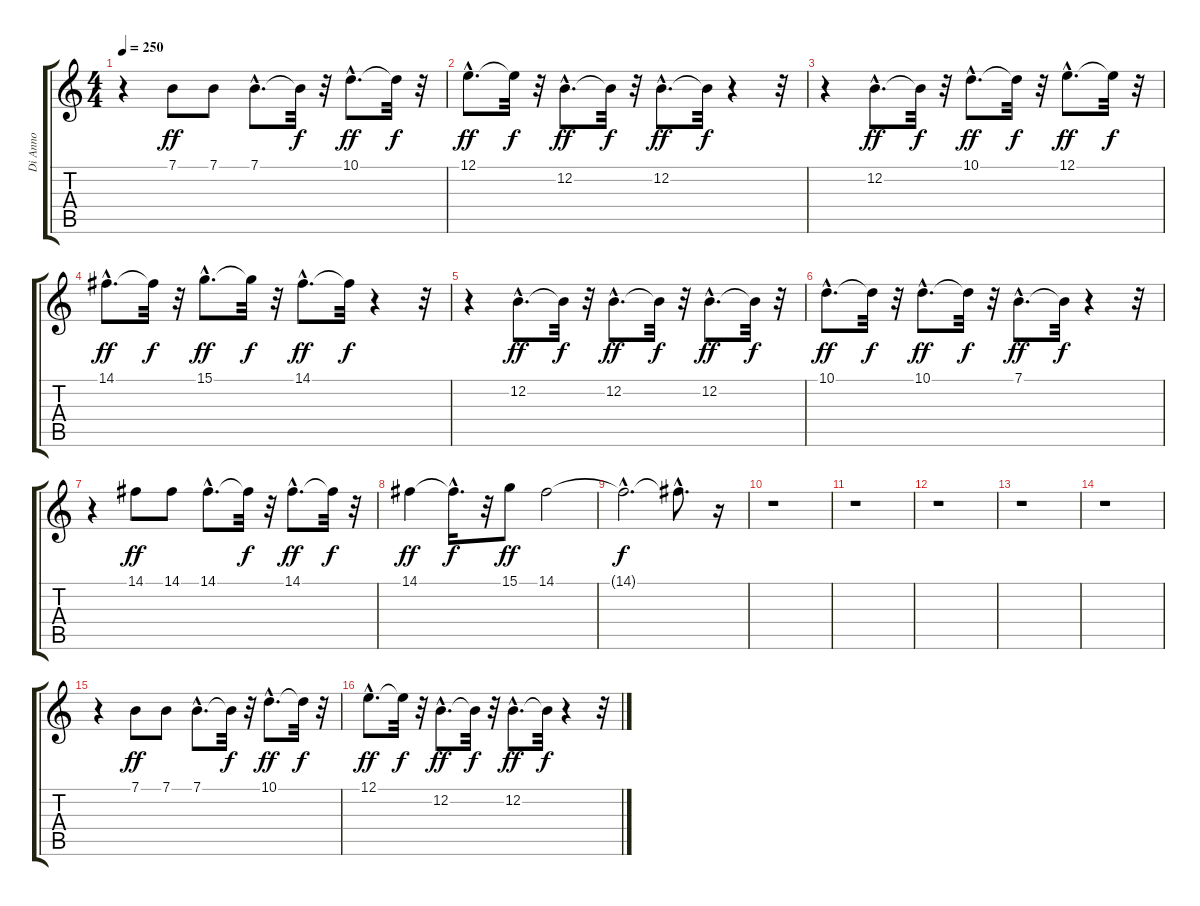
\track ("Di Anno" "Di Anno") {instrument choiraahs}
\staff {score tabs}
\tuning (E4 B3 G3 D3 A2 E2) {hide}
\ts (4 4)
\tempo 250
\clef g2
\ks c
r.4{dy ff} 7.1.8 7.1.8 7.1{hac}.8{d} 7.1{t}.32{dy f} r.32 10.1{hac}.8{d dy ff} 10.1{t}.32{dy f} r.32 |
12.1{hac}.8{d dy ff} 12.1{t}.32{dy f} r.32 12.2{hac}.8{d dy ff} 12.2{t}.32{dy f} r.32 12.2{hac}.8{d dy ff} 12.2{t}.32{dy f} r.4 r.32 |
r.4 12.2{hac}.8{d dy ff} 12.2{t}.32{dy f} r.32 10.1{hac}.8{d dy ff} 10.1{t}.32{dy f} r.32 12.1{hac}.8{d dy ff} 12.1{t}.32{dy f} r.32 |
14.1{hac}.8{d dy ff} 14.1{t}.32{dy f} r.32 15.1{hac}.8{d dy ff} 15.1{t}.32{dy f} r.32 14.1{hac}.8{d dy ff} 14.1{t}.32{dy f} r.4 r.32 |
r.4 12.2{hac}.8{d dy ff} 12.2{t}.32{dy f} r.32 12.2{hac}.8{d dy ff} 12.2{t}.32{dy f} r.32 12.2{hac}.8{d dy ff} 12.2{t}.32{dy f} r.32 |
10.1{hac}.8{d dy ff} 10.1{t}.32{dy f} r.32 10.1{hac}.8{d dy ff} 10.1{t}.32{dy f} r.32 7.1{hac}.8{d dy ff} 7.1{t}.32{dy f} r.4 r.32 |
r.4 14.1.8{dy ff} 14.1.8 14.1{hac}.8{d} 14.1{t}.32{dy f} r.32 14.1{hac}.8{d dy ff} 14.1{t}.32{dy f} r.32 |
14.1.4{dy ff} 14.1{hac t}.16{d dy f} r.32 15.1.8{dy ff} 14.1.2 |
14.1{hac t}.2{d dy f} 14.1{hac t}.8{d} r.16 |
r.1 |
r.1 |
r.1 |
r.1 |
r.1 |
r.4 7.1.8{dy ff} 7.1.8 7.1{hac}.8{d} 7.1{t}.32{dy f} r.32 10.1{hac}.8{d dy ff} 10.1{t}.32{dy f} r.32 |
12.1{hac}.8{d dy ff} 12.1{t}.32{dy f} r.32 12.2{hac}.8{d dy ff} 12.2{t}.32{dy f} r.32 12.2{hac}.8{d dy ff} 12.2{t}.32{dy f} r.4 r.32
